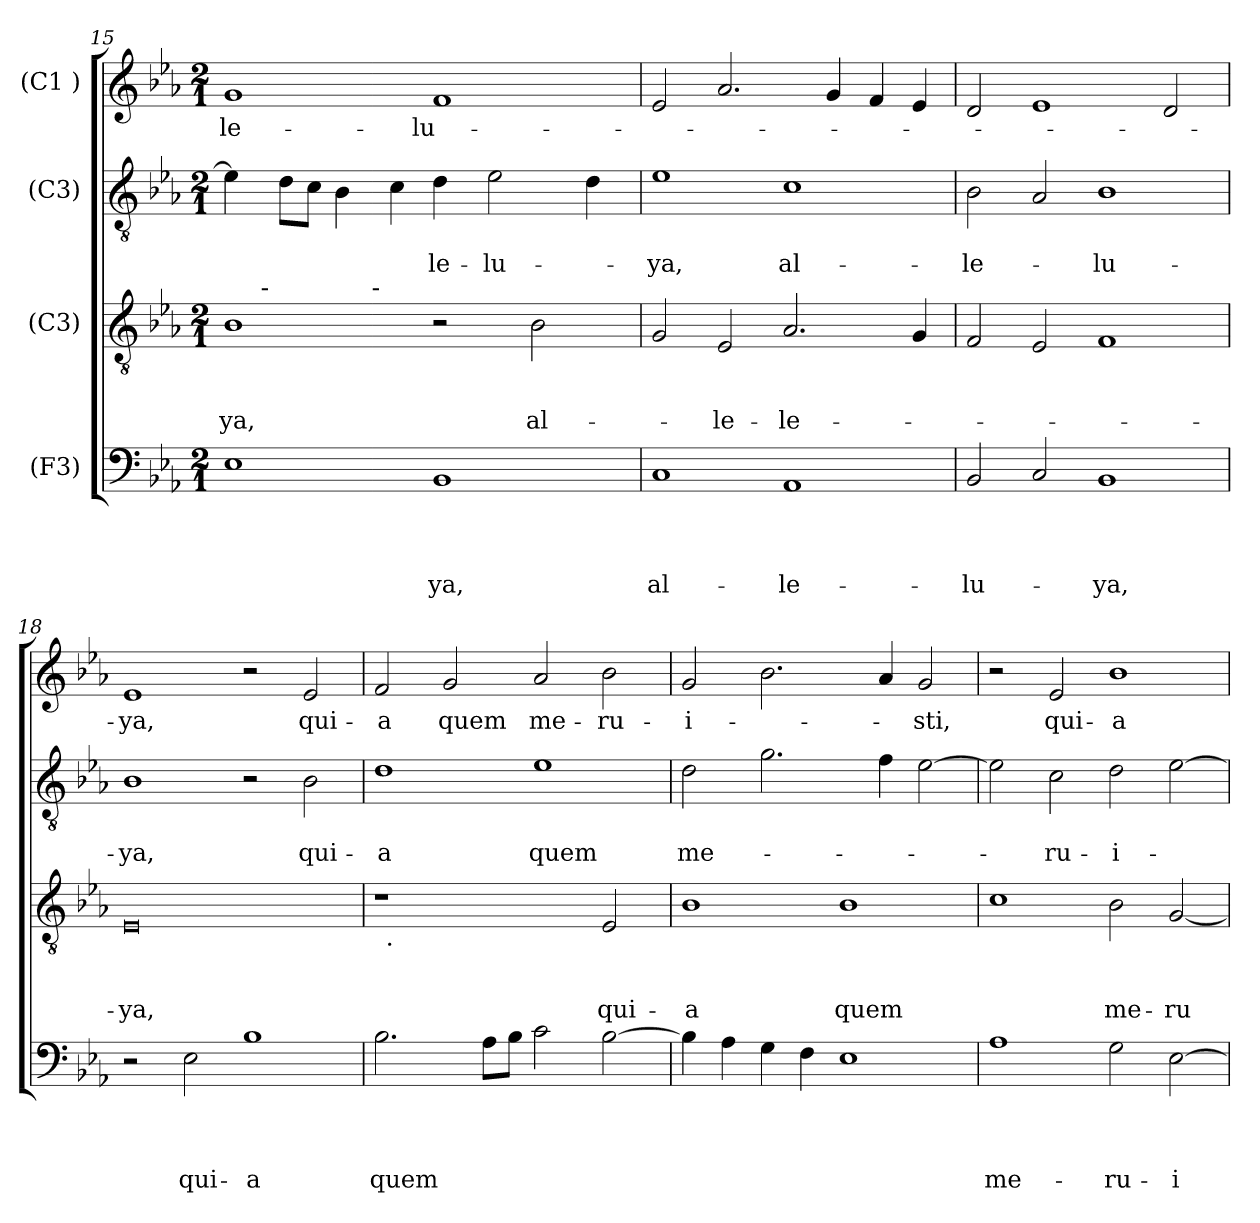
**kern	**text	**text	**text	**text	**kern	**text	**text	**text	**kern	**text	**text	**kern	**text
*part4	*part4	*part4	*part4	*part4	*part3	*part3	*part3	*part3	*part2	*part2	*part2	*part1	*part1
*staff4	*staff4	*staff4	*staff4	*staff4	*staff3	*staff3	*staff3	*staff3	*staff2	*staff2	*staff2	*staff1	*staff1
*I"(F3)	*	*	*	*	*I"(C3)	*	*	*	*I"(C3)	*	*	*I"(C1 )	*
!!LO:LB:g=z
*clefF4	*	*	*	*	*clefGv2	*	*	*	*clefGv2	*	*	*clefG2	*
*k[b-e-a-]	*	*	*	*	*k[b-e-a-]	*	*	*	*k[b-e-a-]	*	*	*k[b-e-a-]	*
*E-:	*	*	*	*	*E-:	*	*	*	*E-:	*	*	*E-:	*
*M2/1	*	*	*	*	*M2/1	*	*	*	*M2/1	*	*	*M2/1	*
=15	=15	=15	=15	=15	=15	=15	=15	=15	=15	=15	=15	=15	=15
!	!	!	!	!	!	!	!	!LO:LY:b	!	!	!	!	!LO:LY:b
*	*	*	*	*	*^	*	*	*	*	*	*	*	*
*	*	*	*	*	*	*^	*	*	*	*	*	*	*	*
1E-	.	.	.	.	1B-	8.ryy	2ryy	.	.	-ya,	4e-\]	.	.	1g	-le-
!	!	!	!	!	!	!LO:TX:a:t=-	!	!	!	!	!	!	!	!	!
.	.	.	.	.	.	1ryy	.	.	.	.	.	.	.	.	.
.	.	.	.	.	.	.	.	.	.	.	8d\L	.	.	.	.
.	.	.	.	.	.	.	.	.	.	.	8c\J	.	.	.	.
.	.	.	.	.	.	.	8.ryy	.	.	.	4B-\	.	.	.	.
!	!	!	!	!	!	!	!LO:TX:a:t=-	!	!	!	!	!	!	!	!
.	.	.	.	.	.	.	1ryy	.	.	.	.	.	.	.	.
.	.	.	.	.	.	.	.	.	.	.	4c\	.	.	.	.
!	!	!	!	!LO:LY:b	!	!	!	!	!	!	!	!	!LO:LY:b	!	!LO:LY:b
1BB-	.	.	.	-ya,	2r	.	.	.	.	.	4d\	.	-le-	1f	-lu-
.	.	.	.	.	.	2ryy	.	.	.	.	.	.	.	.	.
!	!	!	!	!	!	!	!	!	!	!	!	!	!LO:LY:b	!	!
.	.	.	.	.	.	.	.	.	.	.	2e-\	.	-lu-	.	.
!	!	!	!	!	!	!	!	!	!	!LO:LY:b	!	!	!	!	!
.	.	.	.	.	2B-\	.	.	.	.	al-	.	.	.	.	.
.	.	.	.	.	.	4ryy	4ryy	.	.	.	.	.	.	.	.
.	.	.	.	.	.	.	.	.	.	.	4d\	.	.	.	.
.	.	.	.	.	.	16ryy	16ryy	.	.	.	.	.	.	.	.
=16	=16	=16	=16	=16	=16	=16	=16	=16	=16	=16	=16	=16	=16	=16	=16
!	!	!	!	!LO:LY:b	!	!	!	!	!	!	!	!	!LO:LY:b	!	!
*	*	*	*	*	*v	*v	*v	*	*	*	*	*	*	*	*
1C	.	.	.	al-	2G/	.	.	.	1e-	.	-ya,	2e-/	.
!	!	!	!	!	!	!	!	!LO:LY:b	!	!	!	!	!
.	.	.	.	.	2E-/	.	.	-le-	.	.	.	2.a-/	.
!	!	!	!	!LO:LY:b	!	!	!	!LO:LY:b	!	!	!LO:LY:b	!	!
1AA-	.	.	.	-le-	2.A-/	.	.	-le-	1c	.	al-	.	.
.	.	.	.	.	.	.	.	.	.	.	.	4g/	.
.	.	.	.	.	.	.	.	.	.	.	.	4f/	.
.	.	.	.	.	4G/	.	.	.	.	.	.	4e-/	.
=17	=17	=17	=17	=17	=17	=17	=17	=17	=17	=17	=17	=17	=17
!	!	!	!	!LO:LY:b	!	!	!	!	!	!	!LO:LY:b	!	!
2BB-/	.	.	.	-lu-	2F/	.	.	.	2B-\	.	-le-	2d/	.
2C/	.	.	.	.	2E-/	.	.	.	2A-/	.	.	1e-	.
!	!	!	!	!LO:LY:b	!	!	!	!	!	!	!LO:LY:b	!	!
1BB-	.	.	.	-ya,	1F	.	.	.	1B-	.	-lu-	.	.
.	.	.	.	.	.	.	.	.	.	.	.	2d/	.
=18	=18	=18	=18	=18	=18	=18	=18	=18	=18	=18	=18	=18	=18
!	!	!	!	!	!	!	!	!LO:LY:b	!	!	!LO:LY:b	!	!LO:LY:b
2r	.	.	.	.	0E-	.	.	-ya,	1B-	.	-ya,	1e-	-ya,
!	!	!	!	!LO:LY:b	!	!	!	!	!	!	!	!	!
2E-\	.	.	.	qui-	.	.	.	.	.	.	.	.	.
!	!	!	!	!LO:LY:b:rj	!	!	!	!	!	!	!	!	!
1B-	.	.	.	-a	.	.	.	.	2r	.	.	2r	.
!	!	!	!	!	!	!	!	!	!	!	!LO:LY:b	!	!LO:LY:b
.	.	.	.	.	.	.	.	.	2B-\	.	qui-	2e-/	qui-
!!LO:PB:g=z
=19	=19	=19	=19	=19	=19	=19	=19	=19	=19	=19	=19	=19	=19
!	!	!	!	!LO:LY:b	!	!	!	!	!	!	!LO:LY:b:rj	!	!LO:LY:b
*	*	*	*	*	*^	*	*	*	*	*	*	*	*
2.B-\	.	.	.	quem	1r	32ryy	.	.	.	1d	.	-a	2f/	-a
!	!	!	!	!	!	!LO:TX:b:t=.	!	!	!	!	!	!	!	!
.	.	.	.	.	.	1ryy	.	.	.	.	.	.	.	.
!	!	!	!	!	!	!	!	!	!	!	!	!	!	!LO:LY:b
.	.	.	.	.	.	.	.	.	.	.	.	.	2g/	quem
8A-\L	.	.	.	.	.	.	.	.	.	.	.	.	.	.
8B-\J	.	.	.	.	.	.	.	.	.	.	.	.	.	.
!	!	!	!	!	!	!	!	!	!	!	!	!LO:LY:b	!	!LO:LY:b
2c\	.	.	.	.	2ryy	.	.	.	.	1e-	.	quem	2a-/	me-
.	.	.	.	.	.	2ryy	.	.	.	.	.	.	.	.
!	!	!	!	!	!	!	!	!	!LO:LY:b	!	!	!	!	!LO:LY:b
[>2B-\	.	.	.	.	2E-/	.	.	.	qui-	.	.	.	2b-\	-ru-
.	.	.	.	.	.	4...ryy	.	.	.	.	.	.	.	.
=20	=20	=20	=20	=20	=20	=20	=20	=20	=20	=20	=20	=20	=20	=20
!	!	!	!	!	!	!	!	!	!LO:LY:b:rj	!	!	!LO:LY:b	!	!LO:LY:b:rj
*	*	*	*	*	*v	*v	*	*	*	*	*	*	*	*
4B-\]	.	.	.	.	1B-	.	.	-a	2d\	.	me-	2g/	-i-
4A-\	.	.	.	.	.	.	.	.	.	.	.	.	.
4G\	.	.	.	.	.	.	.	.	2.g\	.	.	2.b-\	.
4F\	.	.	.	.	.	.	.	.	.	.	.	.	.
!	!	!	!	!	!	!	!	!LO:LY:b	!	!	!	!	!
1E-	.	.	.	.	1B-	.	.	quem	.	.	.	.	.
.	.	.	.	.	.	.	.	.	4f\	.	.	4a-/	.
!	!	!	!	!	!	!	!	!	!	!	!	!	!LO:LY:b
.	.	.	.	.	.	.	.	.	[>2e-\	.	.	2g/	-sti,
=21	=21	=21	=21	=21	=21	=21	=21	=21	=21	=21	=21	=21	=21
!	!	!	!	!LO:LY:b	!	!	!	!	!	!	!	!	!
1A-	.	.	.	me-	1c	.	.	.	2e-\]	.	.	2r	.
!	!	!	!	!	!	!	!	!	!	!	!LO:LY:b	!	!LO:LY:b
.	.	.	.	.	.	.	.	.	2c\	.	-ru-	2e-/	qui-
!	!	!	!	!LO:LY:b	!	!	!	!LO:LY:b	!	!	!LO:LY:b:rj	!	!LO:LY:b:rj
2G\	.	.	.	-ru-	2B-\	.	.	me-	2d\	.	-i-	1b-	-a
!	!	!	!	!LO:LY:b:rj	!	!	!	!LO:LY:b	!	!	!	!	!
[>2E-\	.	.	.	-i-	[<2G/	.	.	-ru-	[>2e-\	.	.	.	.
=	=	=	=	=	=	=	=	=	=	=	=	=	=
*-	*-	*-	*-	*-	*-	*-	*-	*-	*-	*-	*-	*-	*-
